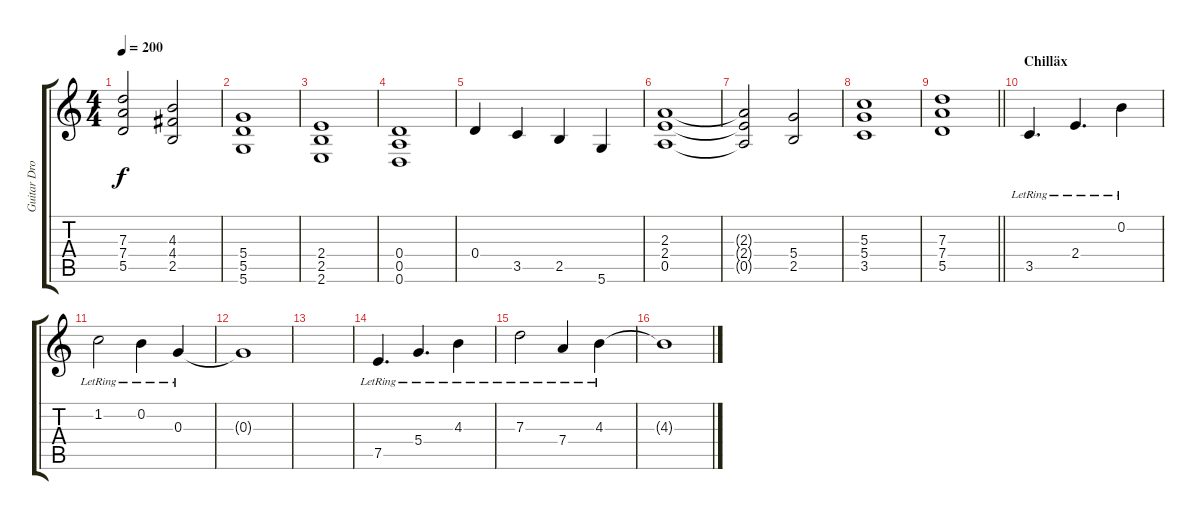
\track ("Guitar DropD" "Guitar Dro") {instrument distortionguitar}
\staff {score tabs}
\tuning (E4 B3 G3 D3 A2 D2) {hide}
\ts (4 4)
\tempo 200
\clef g2
\ks c
(7.3 7.4 5.5).2{dy f} (4.3 4.4 2.5).2 |
(5.4 5.5 5.6).1 |
(2.4 2.5 2.6).1 |
(0.4 0.5 0.6).1 |
0.4.4 3.5.4 2.5.4 5.6.4 |
(2.3 2.4 0.5).1 |
(2.3{t} 2.4{t} 0.5{t}).2 (5.4 2.5).2 |
(5.3 5.4 3.5).1 |
\barLineRight lightlight
(7.3 7.4 5.5).1 |
\section ("" "Chilläx")
3.5{lr}.4{d instrument electricguitarclean} 2.4{lr}.4{d} 0.2{lr}.4 |
1.2{lr}.2 0.2{lr}.4 0.3{lr}.4 |
0.3{t}.1 |
|
7.5{lr}.4{d} 5.4{lr}.4{d} 4.3{lr}.4 |
7.3{lr}.2 7.4{lr}.4 4.3{lr}.4 |
4.3{t}.1
